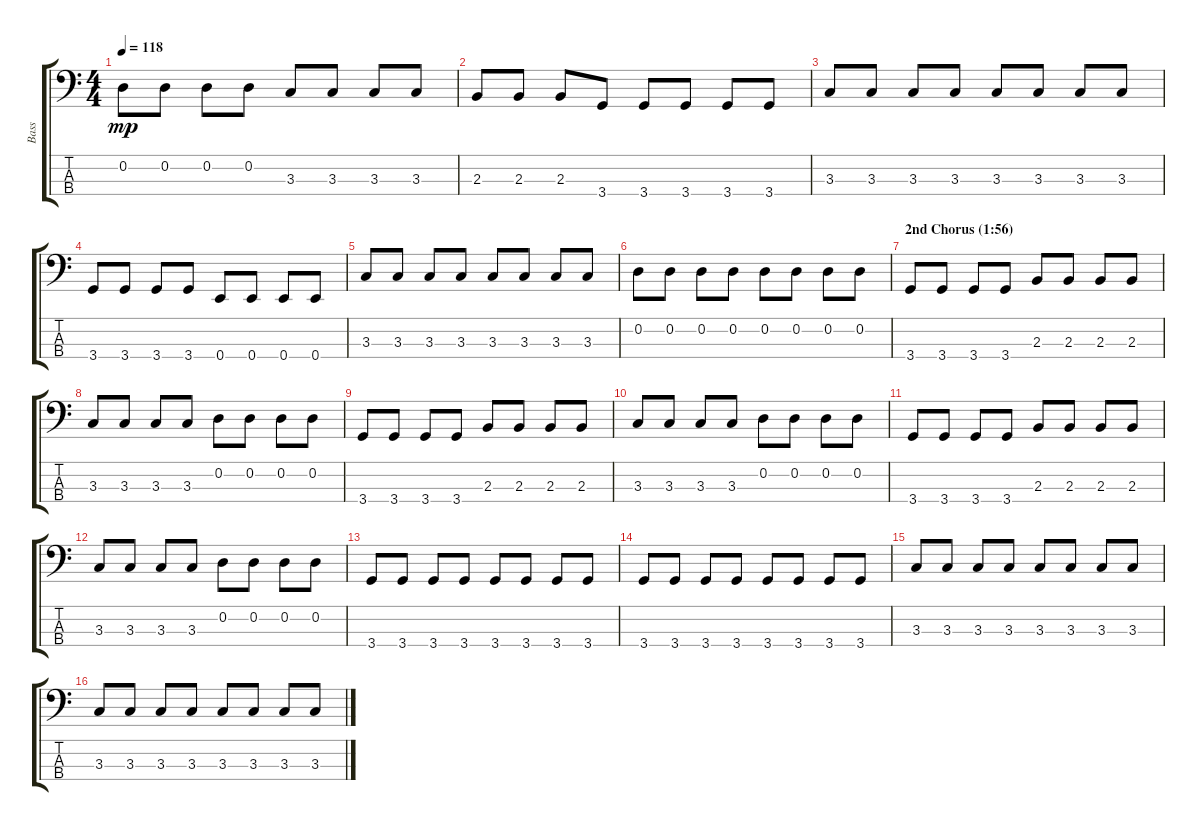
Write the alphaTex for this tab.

\track ("Bass" "Bass") {instrument electricbassfinger}
\staff {score tabs}
\tuning (G2 D2 A1 E1) {hide}
\ts (4 4)
\tempo 118
\clef f4
\ks c
0.2.8{dy mp} 0.2.8 0.2.8 0.2.8 3.3.8 3.3.8 3.3.8 3.3.8 |
2.3.8 2.3.8 2.3.8 3.4.8 3.4.8 3.4.8 3.4.8 3.4.8 |
3.3.8 3.3.8 3.3.8 3.3.8 3.3.8 3.3.8 3.3.8 3.3.8 |
3.4.8 3.4.8 3.4.8 3.4.8 0.4.8 0.4.8 0.4.8 0.4.8 |
3.3.8 3.3.8 3.3.8 3.3.8 3.3.8 3.3.8 3.3.8 3.3.8 |
0.2.8 0.2.8 0.2.8 0.2.8 0.2.8 0.2.8 0.2.8 0.2.8 |
\section ("" "2nd Chorus (1:56)")
3.4.8 3.4.8 3.4.8 3.4.8 2.3.8 2.3.8 2.3.8 2.3.8 |
3.3.8 3.3.8 3.3.8 3.3.8 0.2.8 0.2.8 0.2.8 0.2.8 |
3.4.8 3.4.8 3.4.8 3.4.8 2.3.8 2.3.8 2.3.8 2.3.8 |
3.3.8 3.3.8 3.3.8 3.3.8 0.2.8 0.2.8 0.2.8 0.2.8 |
3.4.8 3.4.8 3.4.8 3.4.8 2.3.8 2.3.8 2.3.8 2.3.8 |
3.3.8 3.3.8 3.3.8 3.3.8 0.2.8 0.2.8 0.2.8 0.2.8 |
3.4.8 3.4.8 3.4.8 3.4.8 3.4.8 3.4.8 3.4.8 3.4.8 |
3.4.8 3.4.8 3.4.8 3.4.8 3.4.8 3.4.8 3.4.8 3.4.8 |
3.3.8 3.3.8 3.3.8 3.3.8 3.3.8 3.3.8 3.3.8 3.3.8 |
3.3.8 3.3.8 3.3.8 3.3.8 3.3.8 3.3.8 3.3.8 3.3.8
